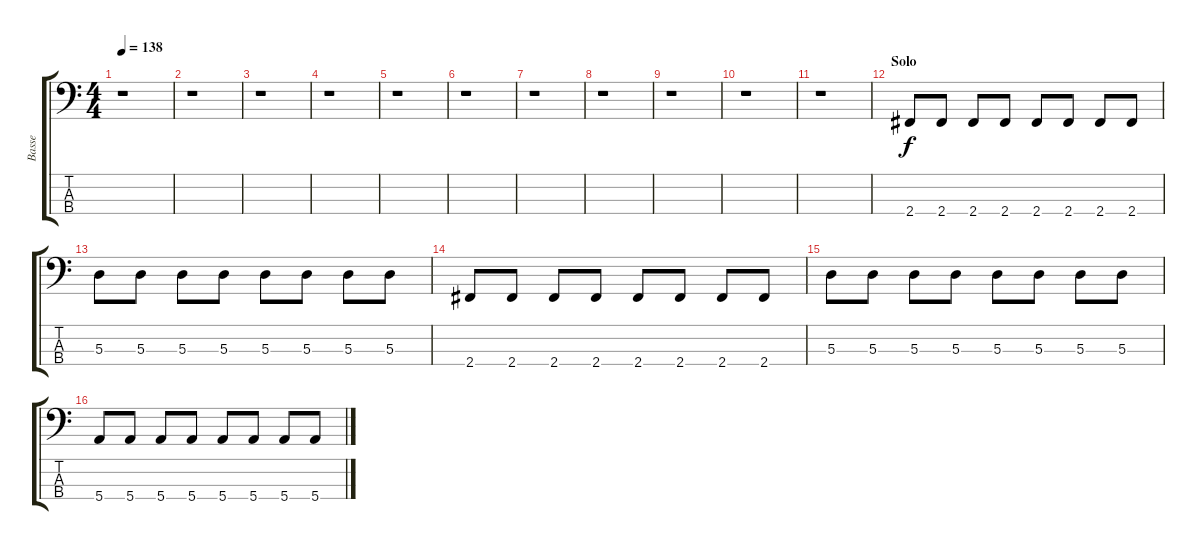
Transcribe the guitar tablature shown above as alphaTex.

\track ("Basse" "Basse") {instrument electricbassfinger}
\staff {score tabs}
\tuning (G2 D2 A1 E1) {hide}
\ts (4 4)
\tempo 138
\clef f4
\ks c
r.1{dy f} |
r.1 |
r.1 |
r.1 |
r.1 |
r.1 |
r.1 |
r.1 |
r.1 |
r.1 |
r.1 |
\section ("" "Solo")
2.4.8 2.4.8 2.4.8 2.4.8 2.4.8 2.4.8 2.4.8 2.4.8 |
5.3.8 5.3.8 5.3.8 5.3.8 5.3.8 5.3.8 5.3.8 5.3.8 |
2.4.8 2.4.8 2.4.8 2.4.8 2.4.8 2.4.8 2.4.8 2.4.8 |
5.3.8 5.3.8 5.3.8 5.3.8 5.3.8 5.3.8 5.3.8 5.3.8 |
5.4.8 5.4.8 5.4.8 5.4.8 5.4.8 5.4.8 5.4.8 5.4.8
